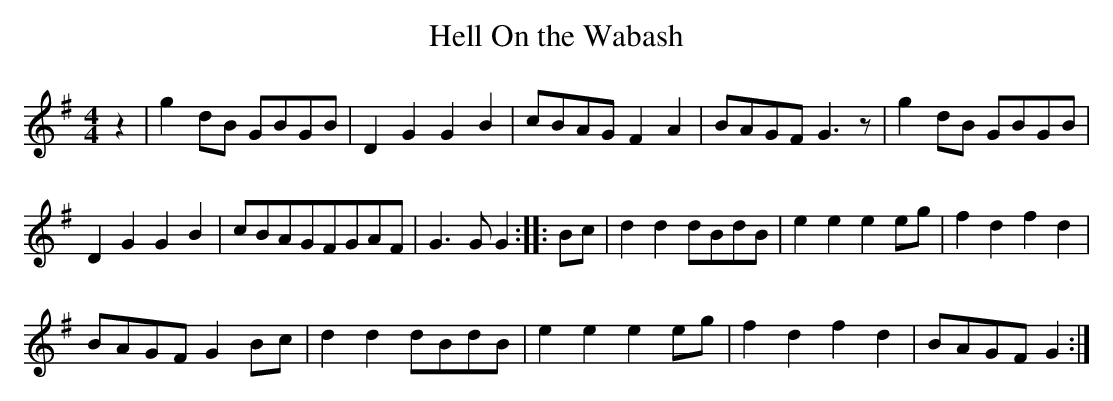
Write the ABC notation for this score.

X:1
T:Hell On the Wabash
M:4/4
L:1/8
K:G
z2|g2 dB GBGB|D2 G2 G2 B2|cBAG F2 A2|BAGF G3 z|g2 dB GBGB|
D2 G2 G2 B2|cBAGFGAF|G3 G G2::Bc|d2 d2 dBdB|e2 e2 e2 eg|f2 d2 f2 d2|
BAGF G2 Bc|d2 d2 dBdB|e2 e2 e2 eg|f2 d2 f2 d2|BAGF G2:|
